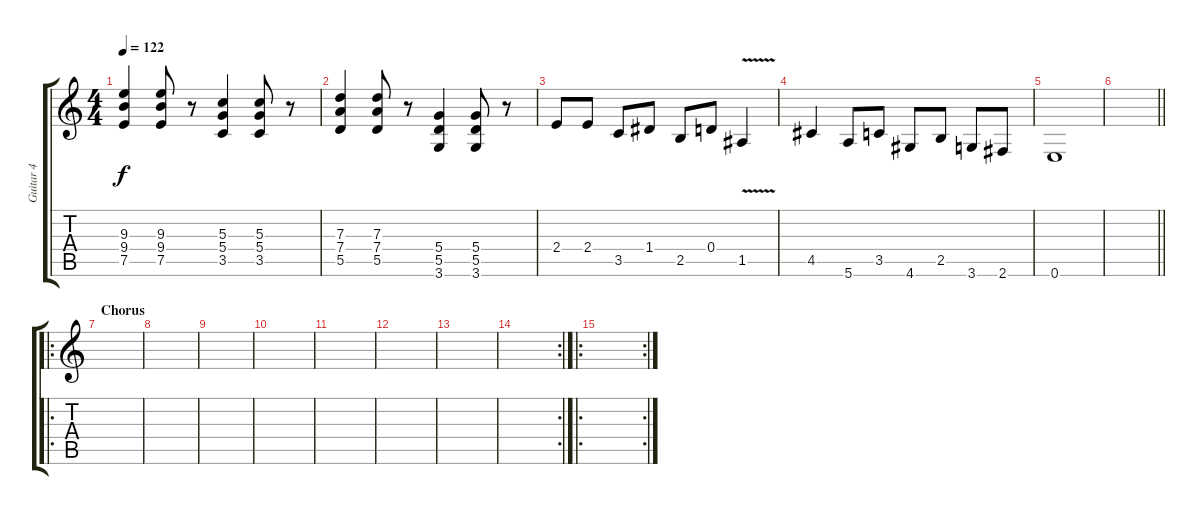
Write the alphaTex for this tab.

\track ("Guitar 4" "Guitar 4") {instrument overdrivenguitar}
\staff {score tabs}
\tuning (E4 B3 G3 D3 A2 E2) {hide}
\ts (4 4)
\tempo 122
\clef g2
\ks c
(9.3 9.4 7.5).4{dy f} (9.3 9.4 7.5).8 r.8 (5.3 5.4 3.5).4 (5.3 5.4 3.5).8 r.8 |
(7.3 7.4 5.5).4 (7.3 7.4 5.5).8 r.8 (5.4 5.5 3.6).4 (5.4 5.5 3.6).8 r.8 |
2.4.8 2.4.8 3.5.8 1.4.8 2.5.8 0.4.8 1.5{v}.4 |
4.5.4 5.6.8 3.5.8 4.6.8 2.5.8 3.6.8 2.6.8 |
0.6.1 |
\barLineRight lightlight
|
\ro
\section ("" "Chorus")
|
|
|
|
|
|
|
\rc 2
|
\ro
\rc 2
